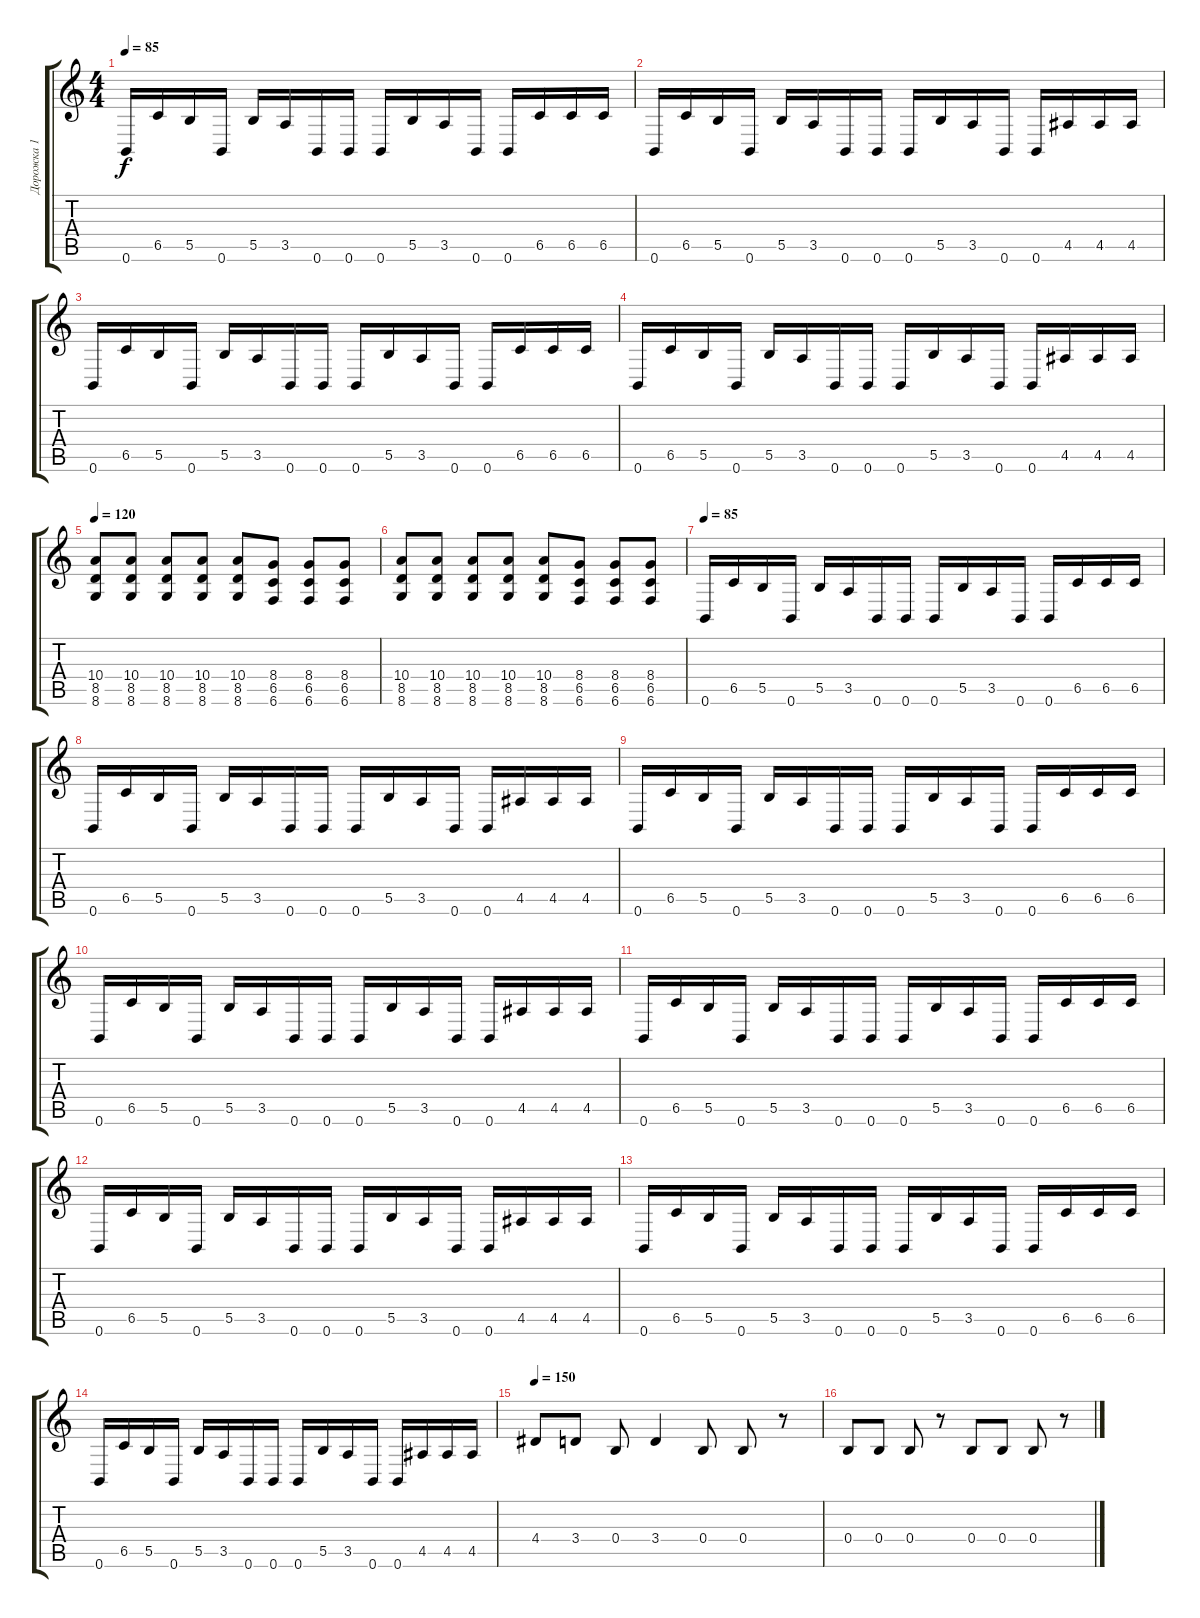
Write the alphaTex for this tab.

\track ("Дорожка 1" "Дорожка 1") {instrument distortionguitar}
\staff {score tabs}
\tuning (Db4 Ab3 E3 B2 Gb2 B1) {hide}
\ts (4 4)
\tempo 85
\clef g2
\ks c
0.6.16{dy f} 6.5.16 5.5.16 0.6.16 5.5.16 3.5.16 0.6.16 0.6.16 0.6.16 5.5.16 3.5.16 0.6.16 0.6.16 6.5.16 6.5.16 6.5.16 |
0.6.16 6.5.16 5.5.16 0.6.16 5.5.16 3.5.16 0.6.16 0.6.16 0.6.16 5.5.16 3.5.16 0.6.16 0.6.16 4.5.16 4.5.16 4.5.16 |
0.6.16 6.5.16 5.5.16 0.6.16 5.5.16 3.5.16 0.6.16 0.6.16 0.6.16 5.5.16 3.5.16 0.6.16 0.6.16 6.5.16 6.5.16 6.5.16 |
0.6.16 6.5.16 5.5.16 0.6.16 5.5.16 3.5.16 0.6.16 0.6.16 0.6.16 5.5.16 3.5.16 0.6.16 0.6.16 4.5.16 4.5.16 4.5.16 |
\tempo 120
(10.4 8.5 8.6).8 (10.4 8.5 8.6).8 (10.4 8.5 8.6).8 (10.4 8.5 8.6).8 (10.4 8.5 8.6).8 (8.4 6.5 6.6).8 (8.4 6.5 6.6).8 (8.4 6.5 6.6).8 |
(10.4 8.5 8.6).8 (10.4 8.5 8.6).8 (10.4 8.5 8.6).8 (10.4 8.5 8.6).8 (10.4 8.5 8.6).8 (8.4 6.5 6.6).8 (8.4 6.5 6.6).8 (8.4 6.5 6.6).8 |
\tempo 85
0.6.16 6.5.16 5.5.16 0.6.16 5.5.16 3.5.16 0.6.16 0.6.16 0.6.16 5.5.16 3.5.16 0.6.16 0.6.16 6.5.16 6.5.16 6.5.16 |
0.6.16 6.5.16 5.5.16 0.6.16 5.5.16 3.5.16 0.6.16 0.6.16 0.6.16 5.5.16 3.5.16 0.6.16 0.6.16 4.5.16 4.5.16 4.5.16 |
0.6.16 6.5.16 5.5.16 0.6.16 5.5.16 3.5.16 0.6.16 0.6.16 0.6.16 5.5.16 3.5.16 0.6.16 0.6.16 6.5.16 6.5.16 6.5.16 |
0.6.16 6.5.16 5.5.16 0.6.16 5.5.16 3.5.16 0.6.16 0.6.16 0.6.16 5.5.16 3.5.16 0.6.16 0.6.16 4.5.16 4.5.16 4.5.16 |
0.6.16 6.5.16 5.5.16 0.6.16 5.5.16 3.5.16 0.6.16 0.6.16 0.6.16 5.5.16 3.5.16 0.6.16 0.6.16 6.5.16 6.5.16 6.5.16 |
0.6.16 6.5.16 5.5.16 0.6.16 5.5.16 3.5.16 0.6.16 0.6.16 0.6.16 5.5.16 3.5.16 0.6.16 0.6.16 4.5.16 4.5.16 4.5.16 |
0.6.16 6.5.16 5.5.16 0.6.16 5.5.16 3.5.16 0.6.16 0.6.16 0.6.16 5.5.16 3.5.16 0.6.16 0.6.16 6.5.16 6.5.16 6.5.16 |
0.6.16 6.5.16 5.5.16 0.6.16 5.5.16 3.5.16 0.6.16 0.6.16 0.6.16 5.5.16 3.5.16 0.6.16 0.6.16 4.5.16 4.5.16 4.5.16 |
\tempo 150
4.4.8 3.4.8 0.4.8 3.4.4 0.4.8 0.4.8 r.8 |
0.4.8 0.4.8 0.4.8 r.8 0.4.8 0.4.8 0.4.8 r.8
